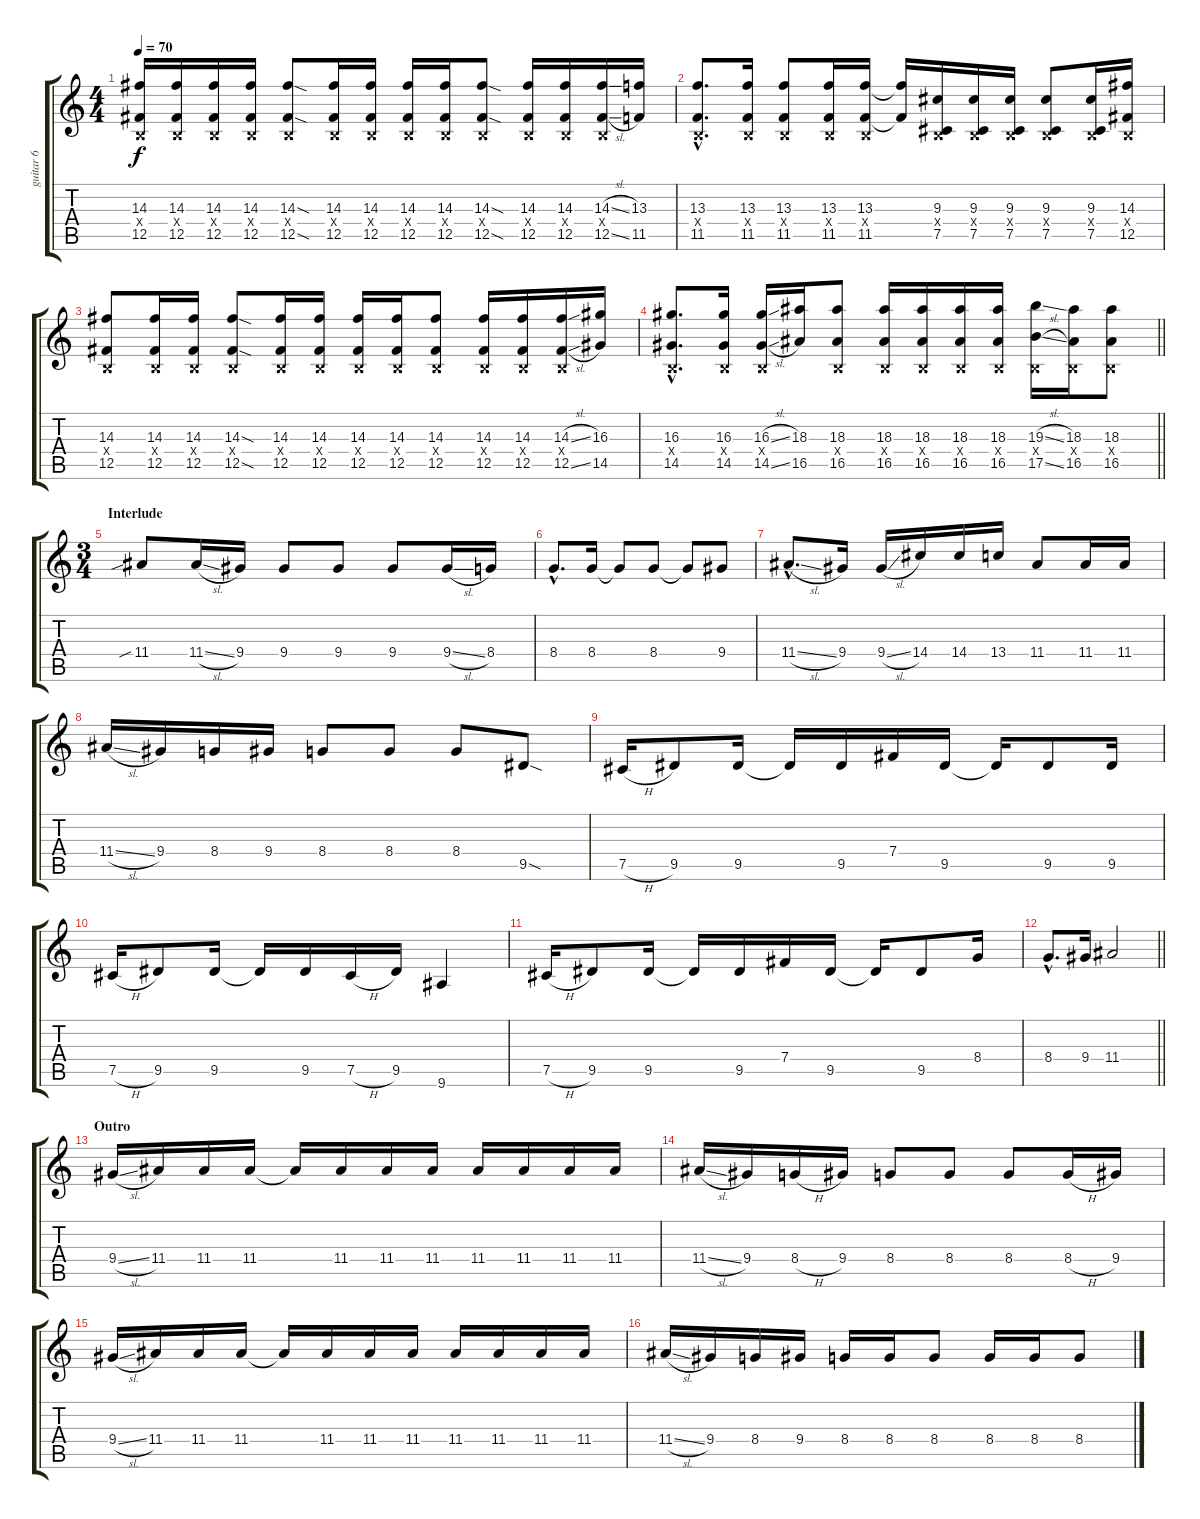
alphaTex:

\track ("guitar 6" "guitar 6") {instrument distortionguitar}
\staff {score tabs}
\tuning (Db4 Ab3 E3 B2 Gb2 Db2) {hide}
\ts (4 4)
\tempo 70
\clef g2
\ks c
(14.3 0.4{x} 12.5).16{dy f} (14.3 0.4{x} 12.5).16 (14.3 0.4{x} 12.5).16 (14.3 0.4{x} 12.5).16 (14.3{sod} 0.4{x} 12.5{sod}).8 (14.3 0.4{x} 12.5).16 (14.3 0.4{x} 12.5).16 (14.3 0.4{x} 12.5).16 (14.3 0.4{x} 12.5).16 (14.3{sod} 0.4{x} 12.5{sod}).8 (14.3 0.4{x} 12.5).16 (14.3 0.4{x} 12.5).16 (14.3{sl} 0.4{x} 12.5{sl}).16 (13.3 11.5).16 |
(13.3{hac} 0.4{hac x} 11.5{hac}).8{d} (13.3 0.4{x} 11.5).16 (13.3 0.4{x} 11.5).8 (13.3 0.4{x} 11.5).16 (13.3 0.4{x} 11.5).16 (13.3{t} 11.5{t}).16 (9.3 0.4{x} 7.5).16 (9.3 0.4{x} 7.5).16 (9.3 0.4{x} 7.5).16 (9.3 0.4{x} 7.5).8 (9.3 0.4{x} 7.5).16 (14.3 0.4{x} 12.5).16 |
(14.3 0.4{x} 12.5).8 (14.3 0.4{x} 12.5).16 (14.3 0.4{x} 12.5).16 (14.3{sod} 0.4{x} 12.5{sod}).8 (14.3 0.4{x} 12.5).16 (14.3 0.4{x} 12.5).16 (14.3 0.4{x} 12.5).16 (14.3 0.4{x} 12.5).16 (14.3 0.4{x} 12.5).8 (14.3 0.4{x} 12.5).16 (14.3 0.4{x} 12.5).16 (14.3{sl} 0.4{x} 12.5{sl}).16 (16.3 14.5).16 |
\barLineRight lightlight
(16.3{hac} 0.4{hac x} 14.5{hac}).8{d} (16.3 0.4{x} 14.5).16 (16.3{sl} 0.4{x} 14.5{sl}).16 (18.3 16.5).16 (18.3 0.4{x} 16.5).8 (18.3 0.4{x} 16.5).16 (18.3 0.4{x} 16.5).16 (18.3 0.4{x} 16.5).16 (18.3 0.4{x} 16.5).16 (19.3{sl} 0.4{x} 17.5{sl}).16 (18.3 0.4{x} 16.5).16 (18.3 0.4{x} 16.5).8 |
\ts (3 4)
\section ("" "Interlude")
11.4{sib}.8 11.4{sl}.16 9.4.16 9.4.8 9.4.8 9.4.8 9.4{sl}.16 8.4.16 |
8.4{hac}.8{d} 8.4.16 8.4{t}.8 8.4.8 8.4{t}.8 9.4.8 |
11.4{sl hac}.8{d} 9.4.16 9.4{sl}.16 14.4.16 14.4.16 13.4.16 11.4.8 11.4.16 11.4.16 |
11.4{sl}.16 9.4.16 8.4.16 9.4.16 8.4.8 8.4.8 8.4.8 9.5{sod}.8 |
7.5{h}.16 9.5.8 9.5.16 9.5{t}.16 9.5.16 7.4.16 9.5.16 9.5{t}.16 9.5.8 9.5.16 |
7.5{h}.16 9.5.8 9.5.16 9.5{t}.16 9.5.16 7.5{h}.16 9.5.16 9.6.4 |
7.5{h}.16 9.5.8 9.5.16 9.5{t}.16 9.5.16 7.4.16 9.5.16 9.5{t}.16 9.5.8 8.4.16 |
\barLineRight lightlight
8.4{hac}.8{d} 9.4.16 11.4.2 |
\section ("" "Outro")
9.4{sl}.16 11.4.16 11.4.16 11.4.16 11.4{t}.16 11.4.16 11.4.16 11.4.16 11.4.16 11.4.16 11.4.16 11.4.16 |
11.4{sl}.16 9.4.16 8.4{h}.16 9.4.16 8.4.8 8.4.8 8.4.8 8.4{h}.16 9.4.16 |
9.4{sl}.16 11.4.16 11.4.16 11.4.16 11.4{t}.16 11.4.16 11.4.16 11.4.16 11.4.16 11.4.16 11.4.16 11.4.16 |
11.4{sl}.16 9.4.16 8.4.16 9.4.16 8.4.16 8.4.16 8.4.8 8.4.16 8.4.16 8.4.8
